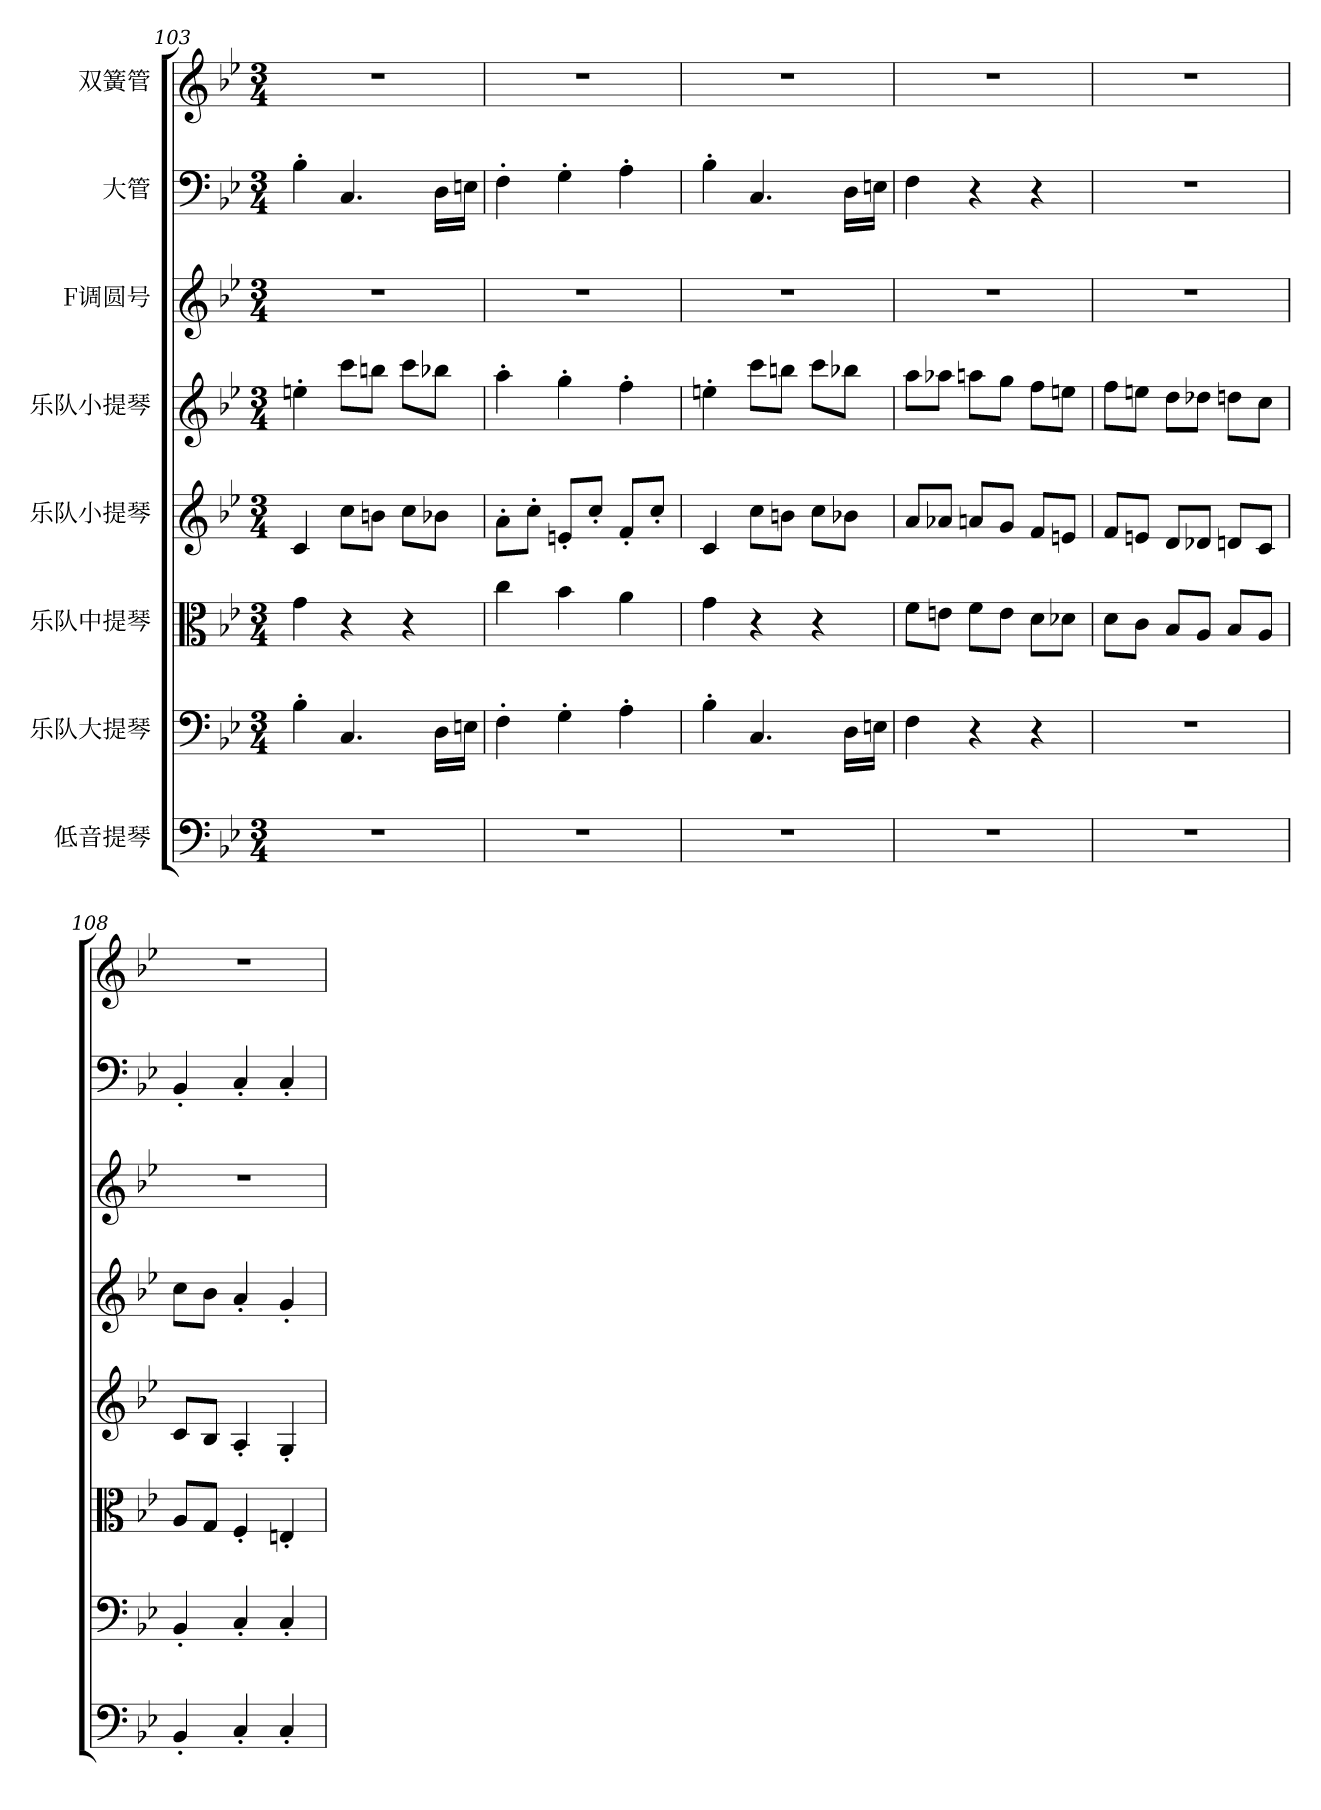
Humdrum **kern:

**kern	**kern	**kern	**kern	**kern	**kern	**kern	**kern
*part8	*part7	*part6	*part5	*part4	*part3	*part2	*part1
*staff8	*staff7	*staff6	*staff5	*staff4	*staff3	*staff2	*staff1
*I"低音提琴	*I"乐队大提琴	*I"乐队中提琴	*I"乐队小提琴	*I"乐队小提琴	*I"F调圆号	*I"大管	*I"双簧管
*clefF4	*clefF4	*clefC3	*clefG2	*clefG2	*clefG2	*clefF4	*clefG2
*ITrd7c12	*	*	*	*	*ITrd4c7	*	*
*k[b-e-]	*k[b-e-]	*k[b-e-]	*k[b-e-]	*k[b-e-]	*k[b-e-a-]	*k[b-e-]	*k[b-e-]
*M3/4	*M3/4	*M3/4	*M3/4	*M3/4	*M3/4	*M3/4	*M3/4
=103	=103	=103	=103	=103	=103	=103	=103
2.r	4B-'\	4g\	4c/	4een'\	2.r	4B-'\	2.r
.	4.C/	4r	8cc\L	8ccc\L	.	4.C/	.
.	.	.	8bn\J	8bbn\J	.	.	.
.	.	4r	8cc\L	8ccc\L	.	.	.
.	16D\LL	.	8b-X\J	8bb-X\J	.	16D\LL	.
.	16En\JJ	.	.	.	.	16En\JJ	.
=104	=104	=104	=104	=104	=104	=104	=104
2.r	4F'\	4cc\	8a'\L	4aa'\	2.r	4F'\	2.r
.	.	.	8cc'\J	.	.	.	.
.	4G'\	4b-\	8en'/L	4gg'\	.	4G'\	.
.	.	.	8cc'/J	.	.	.	.
.	4A'\	4a\	8f'/L	4ff'\	.	4A'\	.
.	.	.	8cc'/J	.	.	.	.
!!LO:PB:g=z
=105	=105	=105	=105	=105	=105	=105	=105
2.r	4B-'\	4g\	4c/	4een'\	2.r	4B-'\	2.r
.	4.C/	4r	8cc\L	8ccc\L	.	4.C/	.
.	.	.	8bn\J	8bbn\J	.	.	.
.	.	4r	8cc\L	8ccc\L	.	.	.
.	16D\LL	.	8b-X\J	8bb-X\J	.	16D\LL	.
.	16En\JJ	.	.	.	.	16En\JJ	.
=106	=106	=106	=106	=106	=106	=106	=106
2.r	4F\	8f\L	8a/L	8aa\L	2.r	4F\	2.r
.	.	8en\J	8a-X/J	8aa-X\J	.	.	.
.	4r	8f\L	8an/L	8aan\L	.	4r	.
.	.	8e\J	8g/J	8gg\J	.	.	.
.	4r	8d\L	8f/L	8ff\L	.	4r	.
.	.	8d-X\J	8en/J	8een\J	.	.	.
=107	=107	=107	=107	=107	=107	=107	=107
*	*	*	*	*	*	*	*MM165
2.r	2.r	8d\L	8f/L	8ff\L	2.r	2.r	2.r
.	.	8c\J	8en/J	8een\J	.	.	.
.	.	8B-/L	8d/L	8dd\L	.	.	.
.	.	8A/J	8d-X/J	8dd-X\J	.	.	.
.	.	8B-/L	8dn/L	8ddn\L	.	.	.
.	.	8A/J	8c/J	8cc\J	.	.	.
=108	=108	=108	=108	=108	=108	=108	=108
*	*	*	*	*	*	*	*MM160
4BBB-'/	4BB-'/	8A/L	8c/L	8cc\L	2.r	4BB-'/	2.r
.	.	8G/J	8B-/J	8b-\J	.	.	.
4CC'/	4C'/	4F'/	4A'/	4a'/	.	4C'/	.
4CC'/	4C'/	4En'/	4G'/	4g'/	.	4C'/	.
=	=	=	=	=	=	=	=
*-	*-	*-	*-	*-	*-	*-	*-
